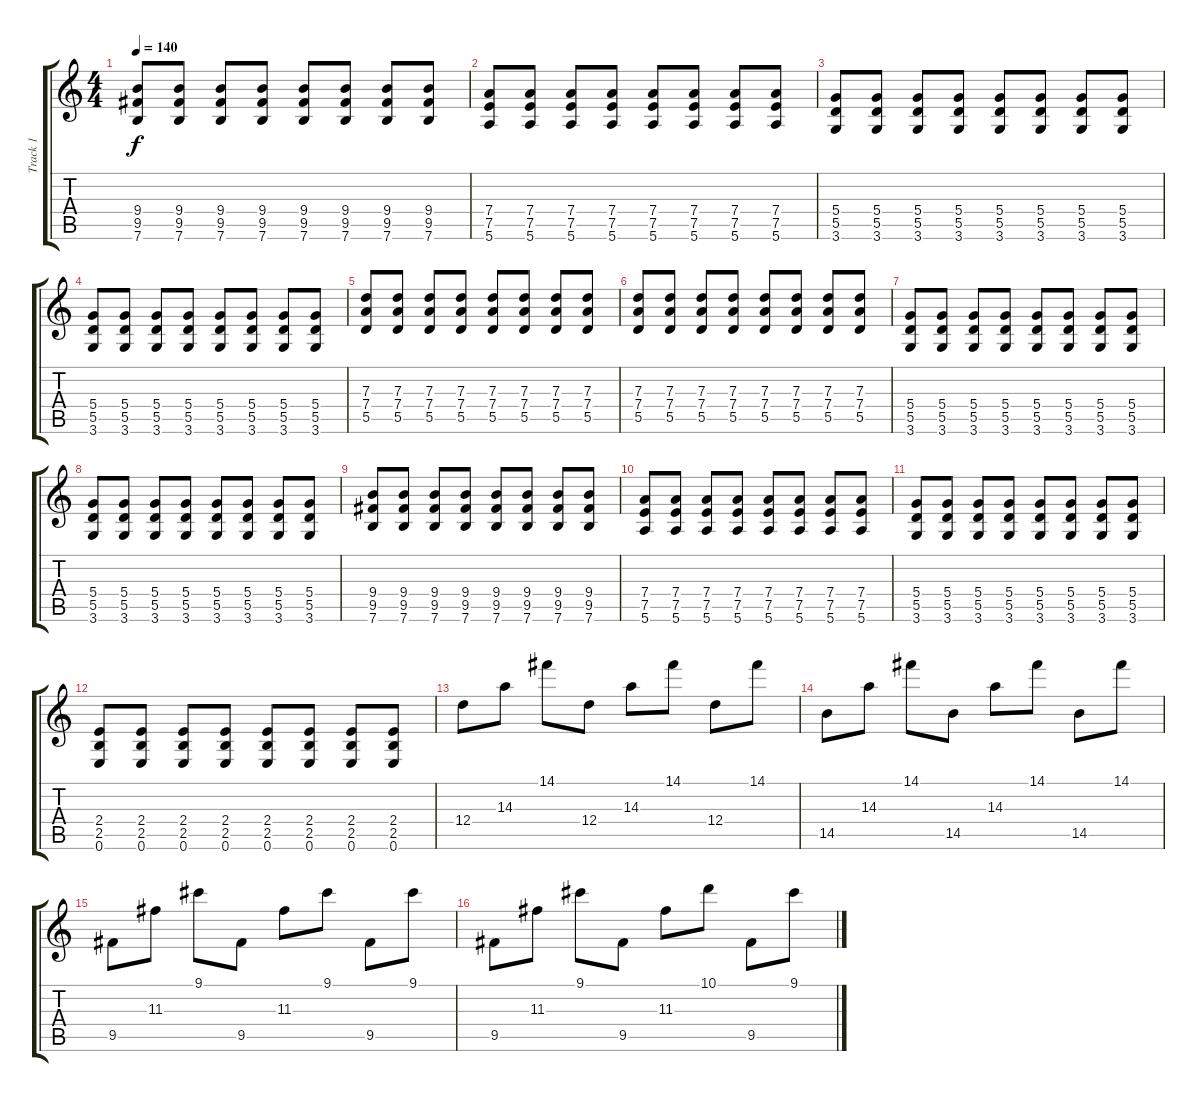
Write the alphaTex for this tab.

\track ("Track 1" "Track 1") {instrument distortionguitar}
\staff {score tabs}
\tuning (E4 B3 G3 D3 A2 E2) {hide}
\ts (4 4)
\tempo 140
\clef g2
\ks c
(9.4 9.5 7.6).8{dy f} (9.4 9.5 7.6).8 (9.4 9.5 7.6).8 (9.4 9.5 7.6).8 (9.4 9.5 7.6).8 (9.4 9.5 7.6).8 (9.4 9.5 7.6).8 (9.4 9.5 7.6).8 |
(7.4 7.5 5.6).8 (7.4 7.5 5.6).8 (7.4 7.5 5.6).8 (7.4 7.5 5.6).8 (7.4 7.5 5.6).8 (7.4 7.5 5.6).8 (7.4 7.5 5.6).8 (7.4 7.5 5.6).8 |
(5.4 5.5 3.6).8 (5.4 5.5 3.6).8 (5.4 5.5 3.6).8 (5.4 5.5 3.6).8 (5.4 5.5 3.6).8 (5.4 5.5 3.6).8 (5.4 5.5 3.6).8 (5.4 5.5 3.6).8 |
(5.4 5.5 3.6).8 (5.4 5.5 3.6).8 (5.4 5.5 3.6).8 (5.4 5.5 3.6).8 (5.4 5.5 3.6).8 (5.4 5.5 3.6).8 (5.4 5.5 3.6).8 (5.4 5.5 3.6).8 |
(7.3 7.4 5.5).8 (7.3 7.4 5.5).8 (7.3 7.4 5.5).8 (7.3 7.4 5.5).8 (7.3 7.4 5.5).8 (7.3 7.4 5.5).8 (7.3 7.4 5.5).8 (7.3 7.4 5.5).8 |
(7.3 7.4 5.5).8 (7.3 7.4 5.5).8 (7.3 7.4 5.5).8 (7.3 7.4 5.5).8 (7.3 7.4 5.5).8 (7.3 7.4 5.5).8 (7.3 7.4 5.5).8 (7.3 7.4 5.5).8 |
(5.4 5.5 3.6).8 (5.4 5.5 3.6).8 (5.4 5.5 3.6).8 (5.4 5.5 3.6).8 (5.4 5.5 3.6).8 (5.4 5.5 3.6).8 (5.4 5.5 3.6).8 (5.4 5.5 3.6).8 |
(5.4 5.5 3.6).8 (5.4 5.5 3.6).8 (5.4 5.5 3.6).8 (5.4 5.5 3.6).8 (5.4 5.5 3.6).8 (5.4 5.5 3.6).8 (5.4 5.5 3.6).8 (5.4 5.5 3.6).8 |
(9.4 9.5 7.6).8 (9.4 9.5 7.6).8 (9.4 9.5 7.6).8 (9.4 9.5 7.6).8 (9.4 9.5 7.6).8 (9.4 9.5 7.6).8 (9.4 9.5 7.6).8 (9.4 9.5 7.6).8 |
(7.4 7.5 5.6).8 (7.4 7.5 5.6).8 (7.4 7.5 5.6).8 (7.4 7.5 5.6).8 (7.4 7.5 5.6).8 (7.4 7.5 5.6).8 (7.4 7.5 5.6).8 (7.4 7.5 5.6).8 |
(5.4 5.5 3.6).8 (5.4 5.5 3.6).8 (5.4 5.5 3.6).8 (5.4 5.5 3.6).8 (5.4 5.5 3.6).8 (5.4 5.5 3.6).8 (5.4 5.5 3.6).8 (5.4 5.5 3.6).8 |
(2.4 2.5 0.6).8 (2.4 2.5 0.6).8 (2.4 2.5 0.6).8 (2.4 2.5 0.6).8 (2.4 2.5 0.6).8 (2.4 2.5 0.6).8 (2.4 2.5 0.6).8 (2.4 2.5 0.6).8 |
12.4.8 14.3.8 14.1.8 12.4.8 14.3.8 14.1.8 12.4.8 14.1.8 |
14.5.8 14.3.8 14.1.8 14.5.8 14.3.8 14.1.8 14.5.8 14.1.8 |
9.5.8 11.3.8 9.1.8 9.5.8 11.3.8 9.1.8 9.5.8 9.1.8 |
9.5.8 11.3.8 9.1.8 9.5.8 11.3.8 10.1.8 9.5.8 9.1.8
